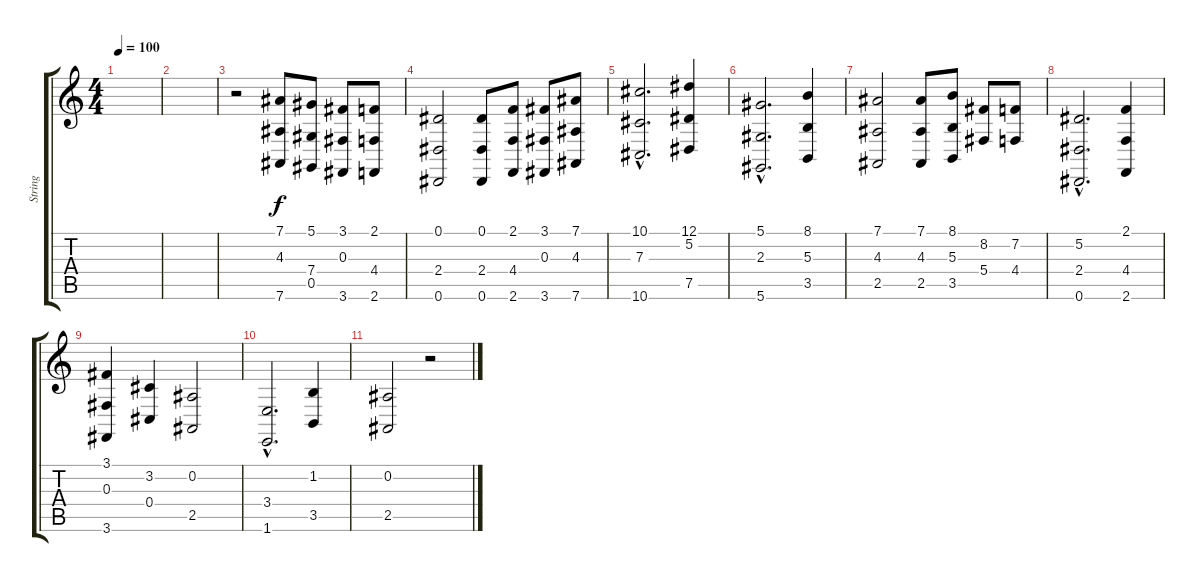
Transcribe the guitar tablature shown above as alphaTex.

\track ("String" "String") {instrument stringensemble1}
\staff {score tabs}
\tuning (Eb4 Bb3 Gb3 Db3 Ab2 Eb2) {hide}
\ts (4 4)
\tempo 100
\clef g2
\ks c
|
|
r.2 (7.1 4.3 7.6).8 (5.1 7.4 0.5).8 (3.1 0.3 3.6).8 (2.1 4.4 2.6).8 |
(0.1 2.4 0.6).2 (0.1 2.4 0.6).8 (2.1 4.4 2.6).8 (3.1 0.3 3.6).8 (7.1 4.3 7.6).8 |
(10.1{hac} 7.3{hac} 10.6{hac}).2{d} (12.1 5.2 7.5).4 |
(5.1{hac} 2.3{hac} 5.6{hac}).2{d} (8.1 5.3 3.5).4 |
(7.1 4.3 2.5).2 (7.1 4.3 2.5).8 (8.1 5.3 3.5).8 (8.2 5.4).8 (7.2 4.4).8 |
(5.2{hac} 2.4{hac} 0.6{hac}).2{d} (2.1 4.4 2.6).4 |
(3.1 0.3 3.6).4 (3.2 0.4).4 (0.2 2.5).2 |
(3.4{hac} 1.6{hac}).2{d} (1.2 3.5).4 |
(0.2 2.5).2 r.2
